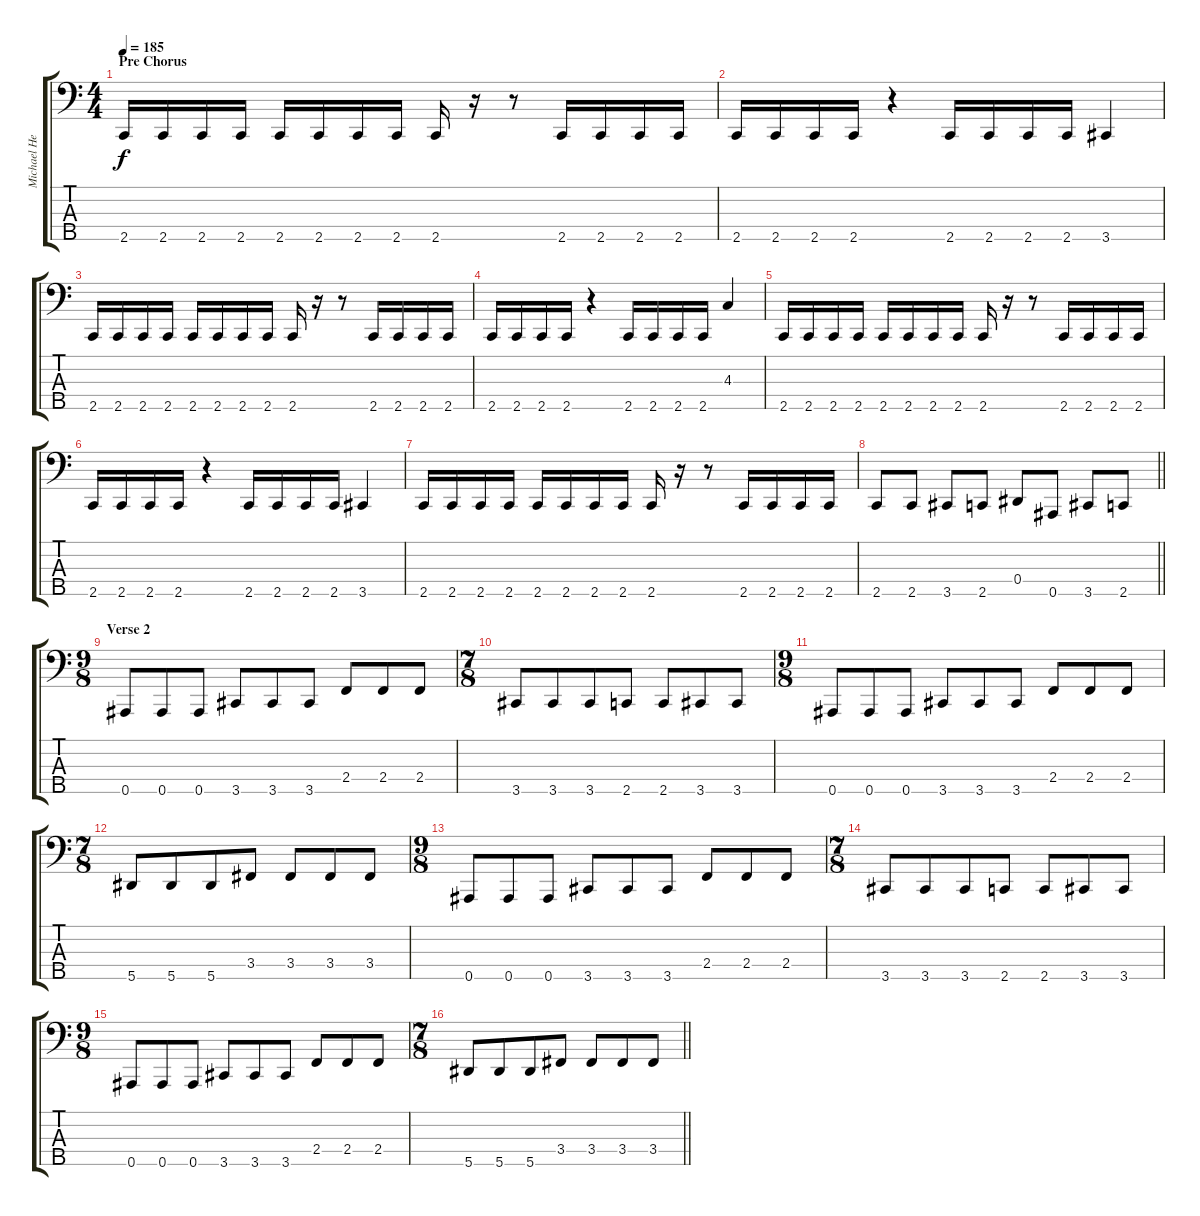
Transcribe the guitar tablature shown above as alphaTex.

\track ("Michael Hedlund" "Michael He") {instrument electricbassfinger}
\staff {score tabs}
\tuning (Gb2 Db2 Ab1 Eb1 Bb0) {hide}
\ts (4 4)
\section ("" "Pre Chorus")
\tempo 185
\clef f4
\ks c
2.5.16{dy f} 2.5.16 2.5.16 2.5.16 2.5.16 2.5.16 2.5.16 2.5.16 2.5.16 r.16 r.8 2.5.16 2.5.16 2.5.16 2.5.16 |
2.5.16 2.5.16 2.5.16 2.5.16 r.4 2.5.16 2.5.16 2.5.16 2.5.16 3.5.4 |
2.5.16 2.5.16 2.5.16 2.5.16 2.5.16 2.5.16 2.5.16 2.5.16 2.5.16 r.16 r.8 2.5.16 2.5.16 2.5.16 2.5.16 |
2.5.16 2.5.16 2.5.16 2.5.16 r.4 2.5.16 2.5.16 2.5.16 2.5.16 4.3.4 |
2.5.16 2.5.16 2.5.16 2.5.16 2.5.16 2.5.16 2.5.16 2.5.16 2.5.16 r.16 r.8 2.5.16 2.5.16 2.5.16 2.5.16 |
2.5.16 2.5.16 2.5.16 2.5.16 r.4 2.5.16 2.5.16 2.5.16 2.5.16 3.5.4 |
2.5.16 2.5.16 2.5.16 2.5.16 2.5.16 2.5.16 2.5.16 2.5.16 2.5.16 r.16 r.8 2.5.16 2.5.16 2.5.16 2.5.16 |
\barLineRight lightlight
2.5.8 2.5.8 3.5.8 2.5.8 0.4.8 0.5.8 3.5.8 2.5.8 |
\ts (9 8)
\section ("" "Verse 2")
0.5.8 0.5.8 0.5.8 3.5.8 3.5.8 3.5.8 2.4.8 2.4.8 2.4.8 |
\ts (7 8)
3.5.8 3.5.8 3.5.8 2.5.8 2.5.8 3.5.8 3.5.8 |
\ts (9 8)
0.5.8 0.5.8 0.5.8 3.5.8 3.5.8 3.5.8 2.4.8 2.4.8 2.4.8 |
\ts (7 8)
5.5.8 5.5.8 5.5.8 3.4.8 3.4.8 3.4.8 3.4.8 |
\ts (9 8)
0.5.8 0.5.8 0.5.8 3.5.8 3.5.8 3.5.8 2.4.8 2.4.8 2.4.8 |
\ts (7 8)
3.5.8 3.5.8 3.5.8 2.5.8 2.5.8 3.5.8 3.5.8 |
\ts (9 8)
0.5.8 0.5.8 0.5.8 3.5.8 3.5.8 3.5.8 2.4.8 2.4.8 2.4.8 |
\ts (7 8)
\barLineRight lightlight
5.5.8 5.5.8 5.5.8 3.4.8 3.4.8 3.4.8 3.4.8
